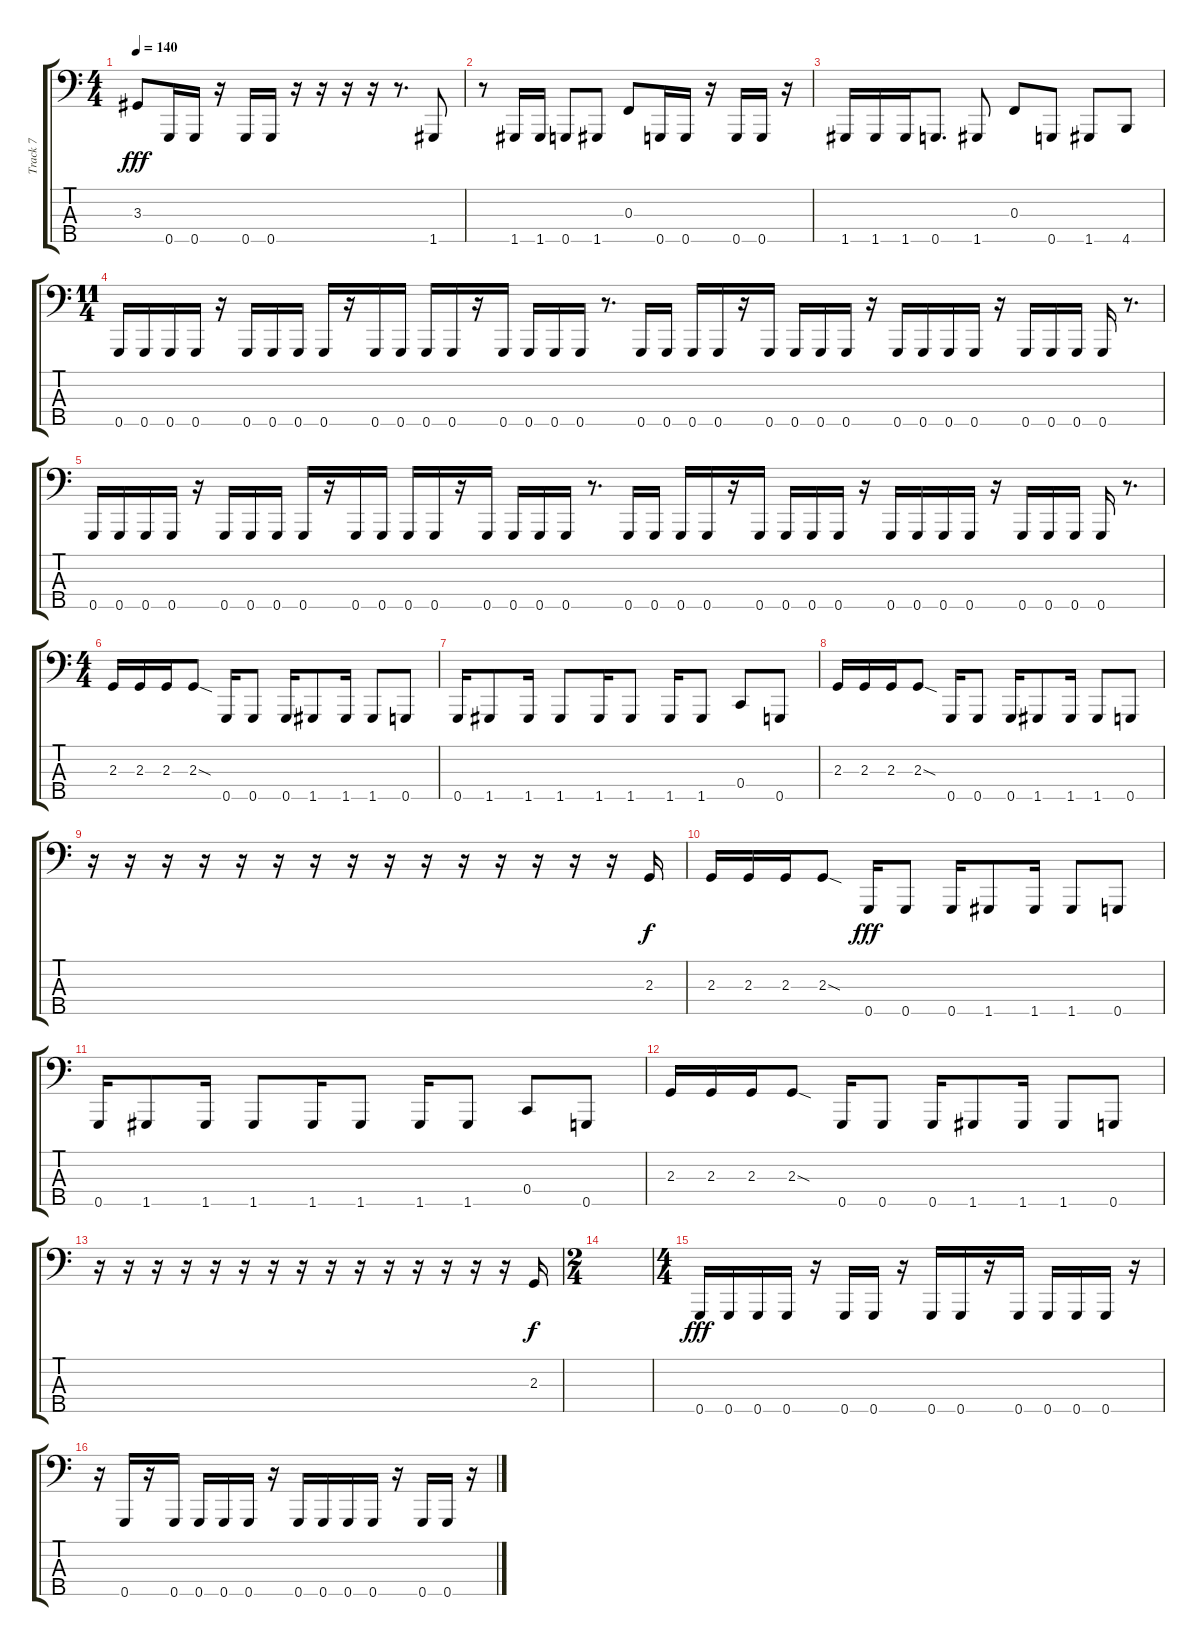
\track ("Track 7" "Track 7") {instrument electricbasspick}
\staff {score tabs}
\tuning (Eb2 Bb1 F1 C1 G0) {hide}
\ts (4 4)
\tempo 140
\clef f4
\ks c
3.3.8{dy fff} 0.5.16 0.5.16 r.16 0.5.16 0.5.16 r.16 r.16 r.16 r.16 r.8{d} 1.5.8 |
r.8 1.5.16 1.5.16 0.5.8 1.5.8 0.3.8 0.5.16 0.5.16 r.16 0.5.16 0.5.16 r.16 |
1.5.16 1.5.16 1.5.16 0.5.8{d} 1.5.8 0.3.8 0.5.8 1.5.8 4.5.8 |
\ts (11 4)
0.5.16 0.5.16 0.5.16 0.5.16 r.16 0.5.16 0.5.16 0.5.16 0.5.16 r.16 0.5.16 0.5.16 0.5.16 0.5.16 r.16 0.5.16 0.5.16 0.5.16 0.5.16 r.8{d} 0.5.16 0.5.16 0.5.16 0.5.16 r.16 0.5.16 0.5.16 0.5.16 0.5.16 r.16 0.5.16 0.5.16 0.5.16 0.5.16 r.16 0.5.16 0.5.16 0.5.16 0.5.16 r.8{d} |
0.5.16 0.5.16 0.5.16 0.5.16 r.16 0.5.16 0.5.16 0.5.16 0.5.16 r.16 0.5.16 0.5.16 0.5.16 0.5.16 r.16 0.5.16 0.5.16 0.5.16 0.5.16 r.8{d} 0.5.16 0.5.16 0.5.16 0.5.16 r.16 0.5.16 0.5.16 0.5.16 0.5.16 r.16 0.5.16 0.5.16 0.5.16 0.5.16 r.16 0.5.16 0.5.16 0.5.16 0.5.16 r.8{d} |
\ts (4 4)
2.3.16 2.3.16 2.3.16 2.3{sod}.8 0.5.16 0.5.8 0.5.16 1.5.8 1.5.16 1.5.8 0.5.8 |
0.5.16 1.5.8 1.5.16 1.5.8 1.5.16 1.5.8 1.5.16 1.5.8 0.4.8 0.5.8 |
2.3.16 2.3.16 2.3.16 2.3{sod}.8 0.5.16 0.5.8 0.5.16 1.5.8 1.5.16 1.5.8 0.5.8 |
r.16 r.16 r.16 r.16 r.16 r.16 r.16 r.16 r.16 r.16 r.16 r.16 r.16 r.16 r.16 2.3.16{dy f} |
2.3.16 2.3.16 2.3.16 2.3{sod}.8 0.5.16{dy fff} 0.5.8 0.5.16 1.5.8 1.5.16 1.5.8 0.5.8 |
0.5.16 1.5.8 1.5.16 1.5.8 1.5.16 1.5.8 1.5.16 1.5.8 0.4.8 0.5.8 |
2.3.16 2.3.16 2.3.16 2.3{sod}.8 0.5.16 0.5.8 0.5.16 1.5.8 1.5.16 1.5.8 0.5.8 |
r.16 r.16 r.16 r.16 r.16 r.16 r.16 r.16 r.16 r.16 r.16 r.16 r.16 r.16 r.16 2.3.16{dy f} |
\ts (2 4)
|
\ts (4 4)
0.5.16{dy fff} 0.5.16 0.5.16 0.5.16 r.16 0.5.16 0.5.16 r.16 0.5.16 0.5.16 r.16 0.5.16 0.5.16 0.5.16 0.5.16 r.16 |
r.16 0.5.16 r.16 0.5.16 0.5.16 0.5.16 0.5.16 r.16 0.5.16 0.5.16 0.5.16 0.5.16 r.16 0.5.16 0.5.16 r.16
